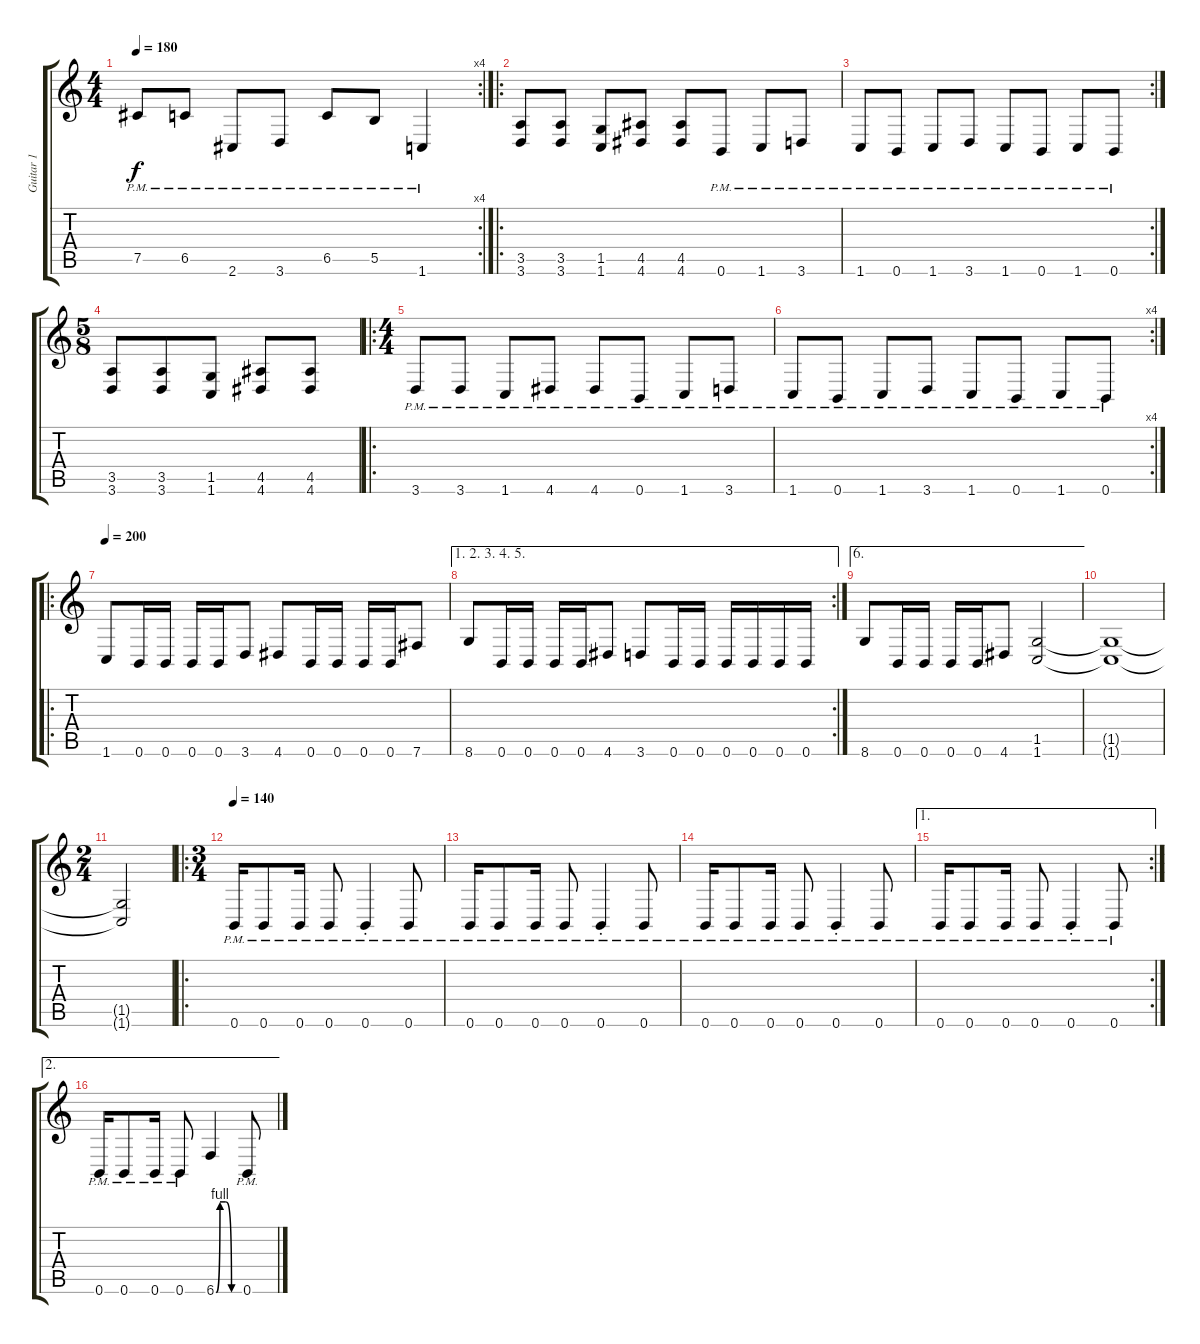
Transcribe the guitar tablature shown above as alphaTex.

\track ("Guitar 1" "Guitar 1") {instrument distortionguitar}
\staff {score tabs}
\tuning (Db4 Ab3 E3 B2 Gb2 B1) {hide}
\rc 4
\ts (4 4)
\tempo 180
\clef g2
\ks c
7.5{pm}.8{dy f} 6.5{pm}.8 2.6{pm}.8 3.6{pm}.8 6.5{pm}.8 5.5{pm}.8 1.6{pm}.4 |
\ro
(3.5 3.6).8 (3.5 3.6).8 (1.5 1.6).8 (4.5 4.6).8 (4.5 4.6).8 0.6{pm}.8 1.6{pm}.8 3.6{pm}.8 |
\rc 2
1.6{pm}.8 0.6{pm}.8 1.6{pm}.8 3.6{pm}.8 1.6{pm}.8 0.6{pm}.8 1.6{pm}.8 0.6{pm}.8 |
\ts (5 8)
(3.5 3.6).8 (3.5 3.6).8 (1.5 1.6).8 (4.5 4.6).8 (4.5 4.6).8 |
\ro
\ts (4 4)
3.6{pm}.8 3.6{pm}.8 1.6{pm}.8 4.6{pm}.8 4.6{pm}.8 0.6{pm}.8 1.6{pm}.8 3.6{pm}.8 |
\rc 4
1.6{pm}.8 0.6{pm}.8 1.6{pm}.8 3.6{pm}.8 1.6{pm}.8 0.6{pm}.8 1.6{pm}.8 0.6{pm}.8 |
\ro
\tempo 200
1.6.8 0.6.16 0.6.16 0.6.16 0.6.16 3.6.8 4.6.8 0.6.16 0.6.16 0.6.16 0.6.16 7.6.8 |
\ae (1 2 3 4 5)
\rc 2
8.6.8 0.6.16 0.6.16 0.6.16 0.6.16 4.6.8 3.6.8 0.6.16 0.6.16 0.6.16 0.6.16 0.6.16 0.6.16 |
\ae 6
8.6.8 0.6.16 0.6.16 0.6.16 0.6.16 4.6.8 (1.5 1.6).2 |
(1.5{t} 1.6{t}).1 |
\ts (2 4)
(1.5{t} 1.6{t}).2 |
\ro
\ts (3 4)
\tempo 140
0.6{pm}.16 0.6{pm}.8 0.6{pm}.16 0.6{pm}.8 0.6{pm st}.4 0.6{pm}.8 |
0.6{pm}.16 0.6{pm}.8 0.6{pm}.16 0.6{pm}.8 0.6{pm st}.4 0.6{pm}.8 |
0.6{pm}.16 0.6{pm}.8 0.6{pm}.16 0.6{pm}.8 0.6{pm st}.4 0.6{pm}.8 |
\ae 1
\rc 2
0.6{pm}.16 0.6{pm}.8 0.6{pm}.16 0.6{pm}.8 0.6{pm st}.4 0.6{pm}.8 |
\ae 2
0.6{pm}.16 0.6{pm}.8 0.6{pm}.16 0.6{pm}.8 6.6{be (custom 0 0 10 4 25 4 40 0 60 0)}.4 0.6{pm}.8
